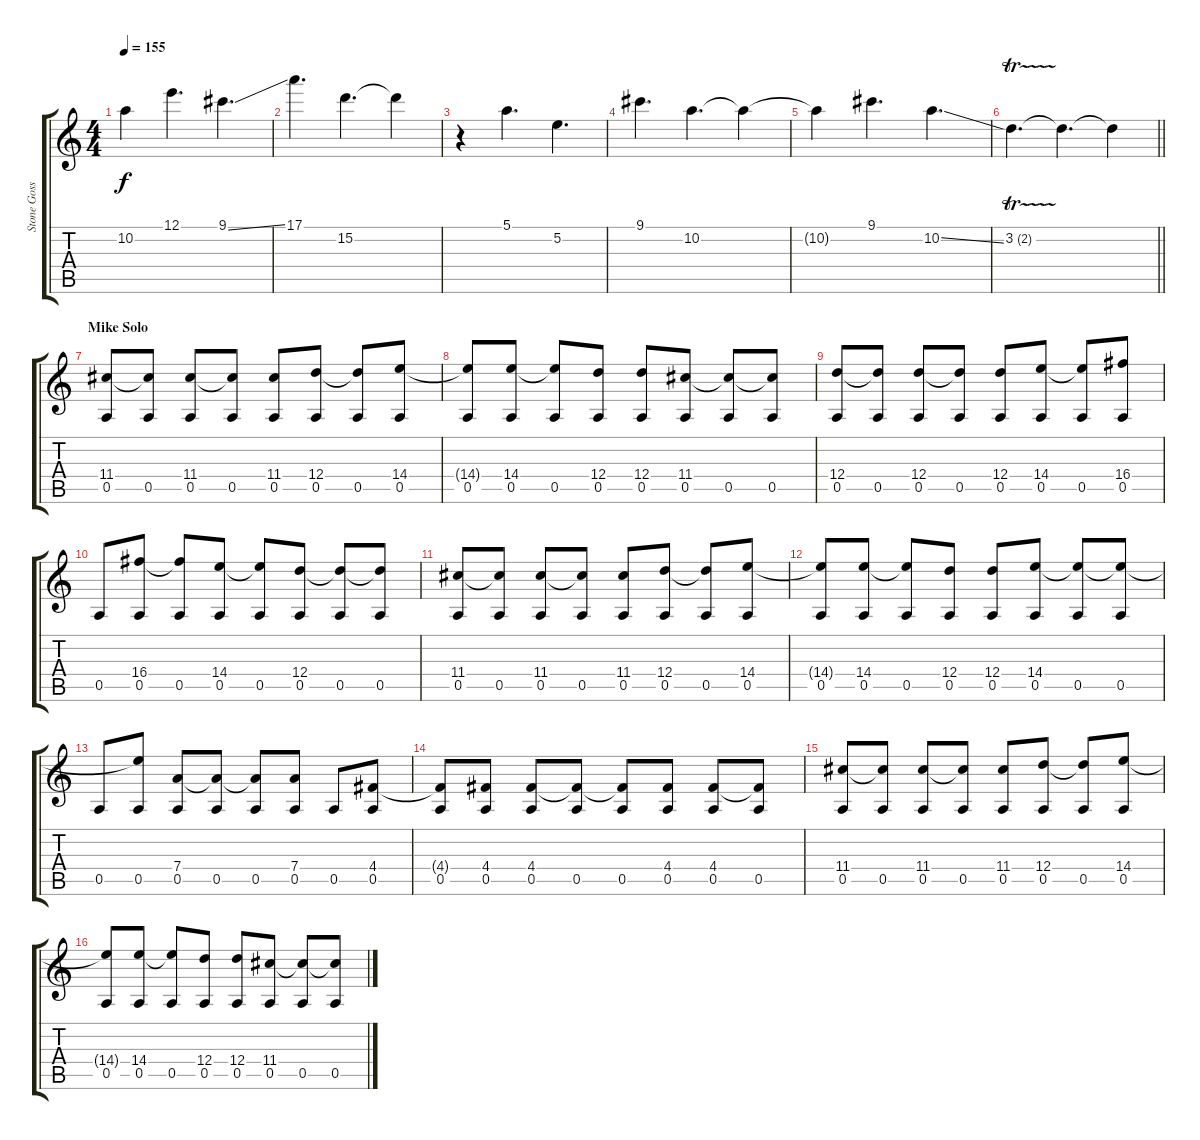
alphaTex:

\track ("Stone Gossard" "Stone Goss") {instrument overdrivenguitar}
\staff {score tabs}
\tuning (E4 B3 G3 D3 A2 E2) {hide}
\ts (4 4)
\tempo 155
\clef g2
\ks c
10.2{t}.4{dy f} 12.1.4{d} 9.1{ss}.4{d} |
17.1.4{d} 15.2.4{d} 15.2{t}.4 |
r.4 5.1.4{d} 5.2.4{d} |
9.1.4{d} 10.2.4{d} 10.2{t}.4 |
10.2{t}.4 9.1.4{d} 10.2{ss}.4{d} |
\barLineRight lightlight
3.2{tr (2 16)}.4{d} 3.2{t}.4{d} 3.2{t}.4 |
\section ("" "Mike Solo")
(11.4 0.5).8 (11.4{t} 0.5).8 (11.4 0.5).8 (11.4{t} 0.5).8 (11.4 0.5).8 (12.4 0.5).8 (12.4{t} 0.5).8 (14.4 0.5).8 |
(14.4{t} 0.5).8 (14.4 0.5).8 (14.4{t} 0.5).8 (12.4 0.5).8 (12.4 0.5).8 (11.4 0.5).8 (11.4{t} 0.5).8 (11.4{t} 0.5).8 |
(12.4 0.5).8 (12.4{t} 0.5).8 (12.4 0.5).8 (12.4{t} 0.5).8 (12.4 0.5).8 (14.4 0.5).8 (14.4{t} 0.5).8 (16.4 0.5).8 |
0.5.8 (16.4 0.5).8 (16.4{t} 0.5).8 (14.4 0.5).8 (14.4{t} 0.5).8 (12.4 0.5).8 (12.4{t} 0.5).8 (12.4{t} 0.5).8 |
(11.4 0.5).8 (11.4{t} 0.5).8 (11.4 0.5).8 (11.4{t} 0.5).8 (11.4 0.5).8 (12.4 0.5).8 (12.4{t} 0.5).8 (14.4 0.5).8 |
(14.4{t} 0.5).8 (14.4 0.5).8 (14.4{t} 0.5).8 (12.4 0.5).8 (12.4 0.5).8 (14.4 0.5).8 (14.4{t} 0.5).8 (14.4{t} 0.5).8 |
0.5.8 (14.4{t} 0.5).8 (7.4 0.5).8 (7.4{t} 0.5).8 (7.4{t} 0.5).8 (7.4 0.5).8 0.5.8 (4.4 0.5).8 |
(4.4{t} 0.5).8 (4.4 0.5).8 (4.4 0.5).8 (4.4{t} 0.5).8 (4.4{t} 0.5).8 (4.4 0.5).8 (4.4 0.5).8 (4.4{t} 0.5).8 |
(11.4 0.5).8 (11.4{t} 0.5).8 (11.4 0.5).8 (11.4{t} 0.5).8 (11.4 0.5).8 (12.4 0.5).8 (12.4{t} 0.5).8 (14.4 0.5).8 |
(14.4{t} 0.5).8 (14.4 0.5).8 (14.4{t} 0.5).8 (12.4 0.5).8 (12.4 0.5).8 (11.4 0.5).8 (11.4{t} 0.5).8 (11.4{t} 0.5).8
